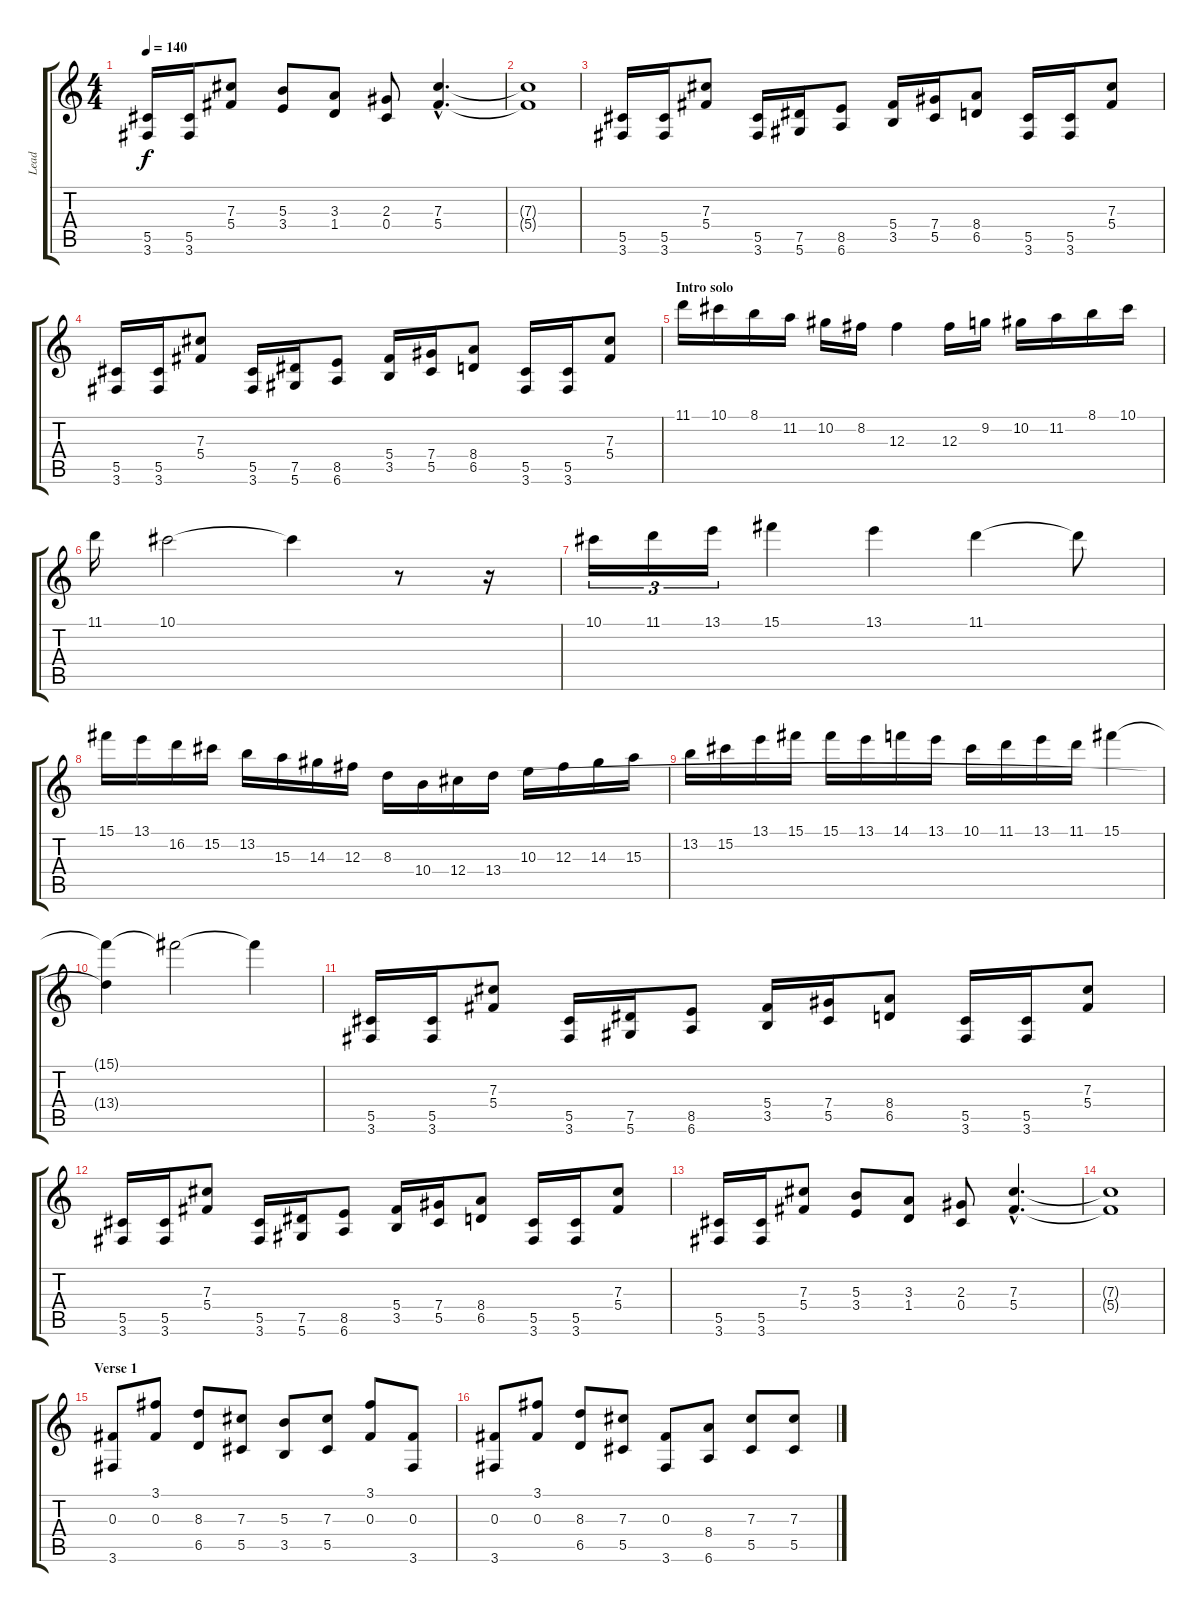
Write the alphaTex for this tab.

\track ("Lead" "Lead") {instrument distortionguitar}
\staff {score tabs}
\tuning (Eb4 Bb3 Gb3 Db3 Ab2 Eb2) {hide}
\ts (4 4)
\tempo 140
\clef g2
\ks c
(5.5 3.6).16{dy f instrument distortionguitar} (5.5 3.6).16 (7.3 5.4).8 (5.3 3.4).8 (3.3 1.4).8 (2.3 0.4).8 (7.3{hac} 5.4{hac}).4{d} |
(7.3{t} 5.4{t}).1 |
(5.5 3.6).16 (5.5 3.6).16 (7.3 5.4).8 (5.5 3.6).16 (7.5 5.6).16 (8.5 6.6).8 (5.4 3.5).16 (7.4 5.5).16 (8.4 6.5).8 (5.5 3.6).16 (5.5 3.6).16 (7.3 5.4).8 |
(5.5 3.6).16 (5.5 3.6).16 (7.3 5.4).8 (5.5 3.6).16 (7.5 5.6).16 (8.5 6.6).8 (5.4 3.5).16 (7.4 5.5).16 (8.4 6.5).8 (5.5 3.6).16 (5.5 3.6).16 (7.3 5.4).8 |
\section ("" "Intro solo")
11.1.16 10.1.16 8.1.16 11.2.16 10.2.16 8.2.16 12.3.4 12.3.16 9.2.16 10.2.16 11.2.16 8.1.16 10.1.16 |
11.1.16 10.1.2 10.1{t}.4 r.8 r.16 |
10.1.16{tu (3 2)} 11.1.16{tu (3 2)} 13.1.16{tu (3 2)} 15.1.4 13.1.4 11.1.4 11.1{t}.8 |
15.1.16 13.1.16 16.2.16 15.2.16 13.2.16 15.3.16 14.3.16 12.3.16 8.3.16 10.4.16 12.4.16 13.4.16 10.3.16 12.3.16 14.3.16 15.3.16 |
13.2.16 15.2.16 13.1.16 15.1.16 15.1.16 13.1.16 14.1.16 13.1.16 10.1.16 11.1.16 13.1.16 11.1.16 15.1.4{volume 10} |
(15.1{t} 13.4{t}).4 15.1{t}.2 15.1{t}.4 |
(5.5 3.6).16{volume 15} (5.5 3.6).16 (7.3 5.4).8 (5.5 3.6).16 (7.5 5.6).16 (8.5 6.6).8 (5.4 3.5).16 (7.4 5.5).16 (8.4 6.5).8 (5.5 3.6).16 (5.5 3.6).16 (7.3 5.4).8 |
(5.5 3.6).16 (5.5 3.6).16 (7.3 5.4).8 (5.5 3.6).16 (7.5 5.6).16 (8.5 6.6).8 (5.4 3.5).16 (7.4 5.5).16 (8.4 6.5).8 (5.5 3.6).16 (5.5 3.6).16 (7.3 5.4).8 |
(5.5 3.6).16 (5.5 3.6).16 (7.3 5.4).8 (5.3 3.4).8 (3.3 1.4).8 (2.3 0.4).8 (7.3{hac} 5.4{hac}).4{d} |
(7.3{t} 5.4{t}).1 |
\section ("" "Verse 1")
(0.3 3.6).8 (3.1 0.3).8 (8.3 6.5).8 (7.3 5.5).8 (5.3 3.5).8 (7.3 5.5).8 (3.1 0.3).8 (0.3 3.6).8 |
(0.3 3.6).8 (3.1 0.3).8 (8.3 6.5).8 (7.3 5.5).8 (0.3 3.6).8 (8.4 6.6).8 (7.3 5.5).8 (7.3 5.5).8
